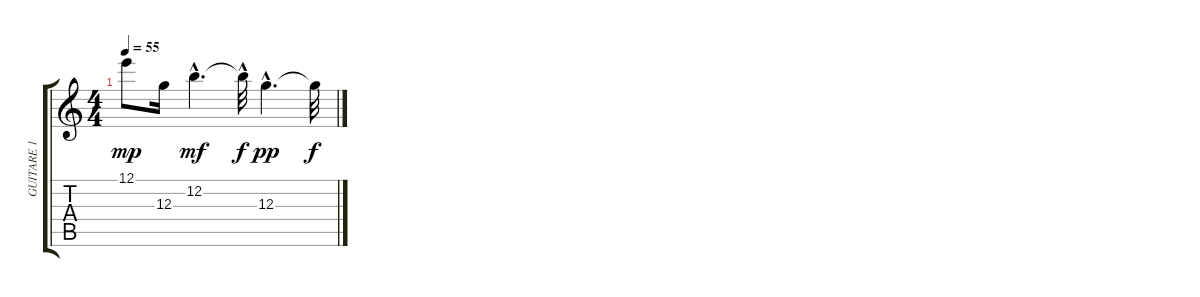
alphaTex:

\track ("GUITARE 1" "GUITARE 1") {instrument electricguitarjazz}
\staff {score tabs}
\tuning (E4 B3 G3 D3 A2 E2) {hide}
\ts (4 4)
\tempo 55
\clef g2
\ks c
12.1.8{dy mp} 12.3.16 12.2{hac}.4{d dy mf} 12.2{hac t}.32{dy f} 12.3{hac}.4{d dy pp} 12.3{t}.32{dy f}
